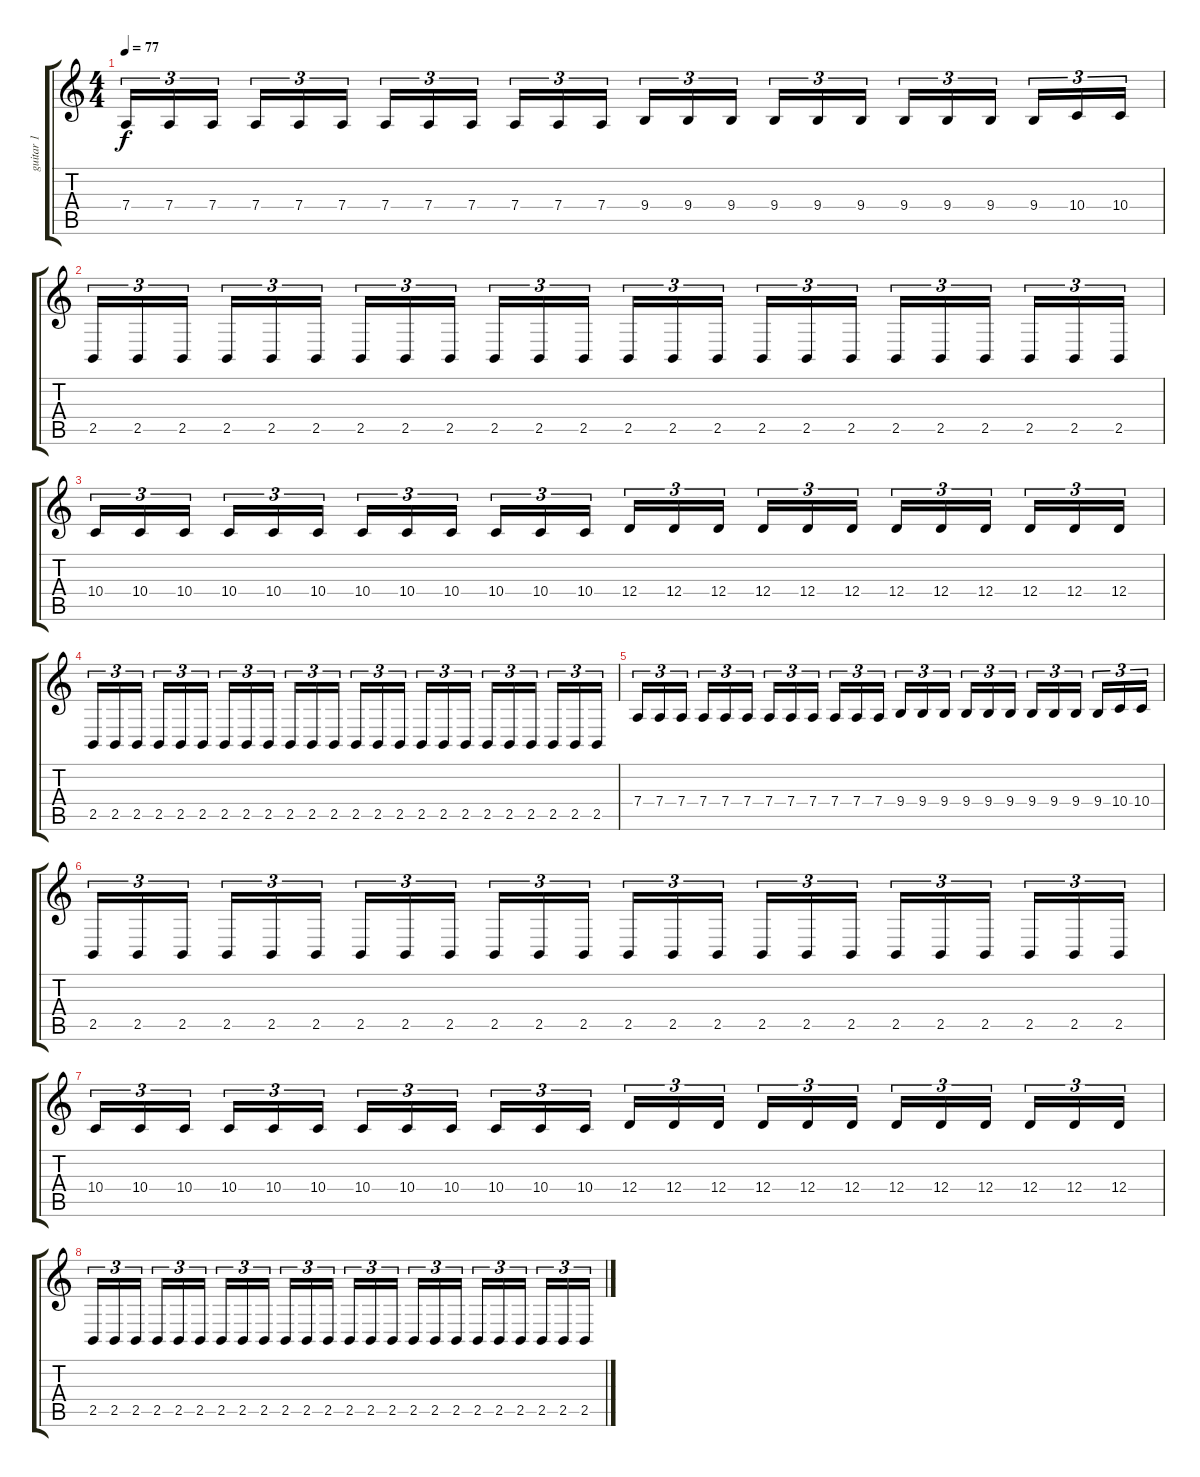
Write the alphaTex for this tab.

\track ("guitar 1" "guitar 1") {instrument acousticgrandpiano}
\staff {score tabs}
\tuning (E4 B3 G3 D3 A2 E2) {hide}
\ts (4 4)
\tempo 77
\clef g2
\ks c
7.4.16{tu (3 2) dy f} 7.4.16{tu (3 2)} 7.4.16{tu (3 2)} 7.4.16{tu (3 2)} 7.4.16{tu (3 2)} 7.4.16{tu (3 2)} 7.4.16{tu (3 2)} 7.4.16{tu (3 2)} 7.4.16{tu (3 2)} 7.4.16{tu (3 2)} 7.4.16{tu (3 2)} 7.4.16{tu (3 2)} 9.4.16{tu (3 2)} 9.4.16{tu (3 2)} 9.4.16{tu (3 2)} 9.4.16{tu (3 2)} 9.4.16{tu (3 2)} 9.4.16{tu (3 2)} 9.4.16{tu (3 2)} 9.4.16{tu (3 2)} 9.4.16{tu (3 2)} 9.4.16{tu (3 2)} 10.4.16{tu (3 2)} 10.4.16{tu (3 2)} |
2.5.16{tu (3 2)} 2.5.16{tu (3 2)} 2.5.16{tu (3 2)} 2.5.16{tu (3 2)} 2.5.16{tu (3 2)} 2.5.16{tu (3 2)} 2.5.16{tu (3 2)} 2.5.16{tu (3 2)} 2.5.16{tu (3 2)} 2.5.16{tu (3 2)} 2.5.16{tu (3 2)} 2.5.16{tu (3 2)} 2.5.16{tu (3 2)} 2.5.16{tu (3 2)} 2.5.16{tu (3 2)} 2.5.16{tu (3 2)} 2.5.16{tu (3 2)} 2.5.16{tu (3 2)} 2.5.16{tu (3 2)} 2.5.16{tu (3 2)} 2.5.16{tu (3 2)} 2.5.16{tu (3 2)} 2.5.16{tu (3 2)} 2.5.16{tu (3 2)} |
10.4.16{tu (3 2)} 10.4.16{tu (3 2)} 10.4.16{tu (3 2)} 10.4.16{tu (3 2)} 10.4.16{tu (3 2)} 10.4.16{tu (3 2)} 10.4.16{tu (3 2)} 10.4.16{tu (3 2)} 10.4.16{tu (3 2)} 10.4.16{tu (3 2)} 10.4.16{tu (3 2)} 10.4.16{tu (3 2)} 12.4.16{tu (3 2)} 12.4.16{tu (3 2)} 12.4.16{tu (3 2)} 12.4.16{tu (3 2)} 12.4.16{tu (3 2)} 12.4.16{tu (3 2)} 12.4.16{tu (3 2)} 12.4.16{tu (3 2)} 12.4.16{tu (3 2)} 12.4.16{tu (3 2)} 12.4.16{tu (3 2)} 12.4.16{tu (3 2)} |
2.5.16{tu (3 2)} 2.5.16{tu (3 2)} 2.5.16{tu (3 2)} 2.5.16{tu (3 2)} 2.5.16{tu (3 2)} 2.5.16{tu (3 2)} 2.5.16{tu (3 2)} 2.5.16{tu (3 2)} 2.5.16{tu (3 2)} 2.5.16{tu (3 2)} 2.5.16{tu (3 2)} 2.5.16{tu (3 2)} 2.5.16{tu (3 2)} 2.5.16{tu (3 2)} 2.5.16{tu (3 2)} 2.5.16{tu (3 2)} 2.5.16{tu (3 2)} 2.5.16{tu (3 2)} 2.5.16{tu (3 2)} 2.5.16{tu (3 2)} 2.5.16{tu (3 2)} 2.5.16{tu (3 2)} 2.5.16{tu (3 2)} 2.5.16{tu (3 2)} |
7.4.16{tu (3 2)} 7.4.16{tu (3 2)} 7.4.16{tu (3 2)} 7.4.16{tu (3 2)} 7.4.16{tu (3 2)} 7.4.16{tu (3 2)} 7.4.16{tu (3 2)} 7.4.16{tu (3 2)} 7.4.16{tu (3 2)} 7.4.16{tu (3 2)} 7.4.16{tu (3 2)} 7.4.16{tu (3 2)} 9.4.16{tu (3 2)} 9.4.16{tu (3 2)} 9.4.16{tu (3 2)} 9.4.16{tu (3 2)} 9.4.16{tu (3 2)} 9.4.16{tu (3 2)} 9.4.16{tu (3 2)} 9.4.16{tu (3 2)} 9.4.16{tu (3 2)} 9.4.16{tu (3 2)} 10.4.16{tu (3 2)} 10.4.16{tu (3 2)} |
2.5.16{tu (3 2)} 2.5.16{tu (3 2)} 2.5.16{tu (3 2)} 2.5.16{tu (3 2)} 2.5.16{tu (3 2)} 2.5.16{tu (3 2)} 2.5.16{tu (3 2)} 2.5.16{tu (3 2)} 2.5.16{tu (3 2)} 2.5.16{tu (3 2)} 2.5.16{tu (3 2)} 2.5.16{tu (3 2)} 2.5.16{tu (3 2)} 2.5.16{tu (3 2)} 2.5.16{tu (3 2)} 2.5.16{tu (3 2)} 2.5.16{tu (3 2)} 2.5.16{tu (3 2)} 2.5.16{tu (3 2)} 2.5.16{tu (3 2)} 2.5.16{tu (3 2)} 2.5.16{tu (3 2)} 2.5.16{tu (3 2)} 2.5.16{tu (3 2)} |
10.4.16{tu (3 2)} 10.4.16{tu (3 2)} 10.4.16{tu (3 2)} 10.4.16{tu (3 2)} 10.4.16{tu (3 2)} 10.4.16{tu (3 2)} 10.4.16{tu (3 2)} 10.4.16{tu (3 2)} 10.4.16{tu (3 2)} 10.4.16{tu (3 2)} 10.4.16{tu (3 2)} 10.4.16{tu (3 2)} 12.4.16{tu (3 2)} 12.4.16{tu (3 2)} 12.4.16{tu (3 2)} 12.4.16{tu (3 2)} 12.4.16{tu (3 2)} 12.4.16{tu (3 2)} 12.4.16{tu (3 2)} 12.4.16{tu (3 2)} 12.4.16{tu (3 2)} 12.4.16{tu (3 2)} 12.4.16{tu (3 2)} 12.4.16{tu (3 2)} |
2.5.16{tu (3 2)} 2.5.16{tu (3 2)} 2.5.16{tu (3 2)} 2.5.16{tu (3 2)} 2.5.16{tu (3 2)} 2.5.16{tu (3 2)} 2.5.16{tu (3 2)} 2.5.16{tu (3 2)} 2.5.16{tu (3 2)} 2.5.16{tu (3 2)} 2.5.16{tu (3 2)} 2.5.16{tu (3 2)} 2.5.16{tu (3 2)} 2.5.16{tu (3 2)} 2.5.16{tu (3 2)} 2.5.16{tu (3 2)} 2.5.16{tu (3 2)} 2.5.16{tu (3 2)} 2.5.16{tu (3 2)} 2.5.16{tu (3 2)} 2.5.16{tu (3 2)} 2.5.16{tu (3 2)} 2.5.16{tu (3 2)} 2.5.16{tu (3 2)}
